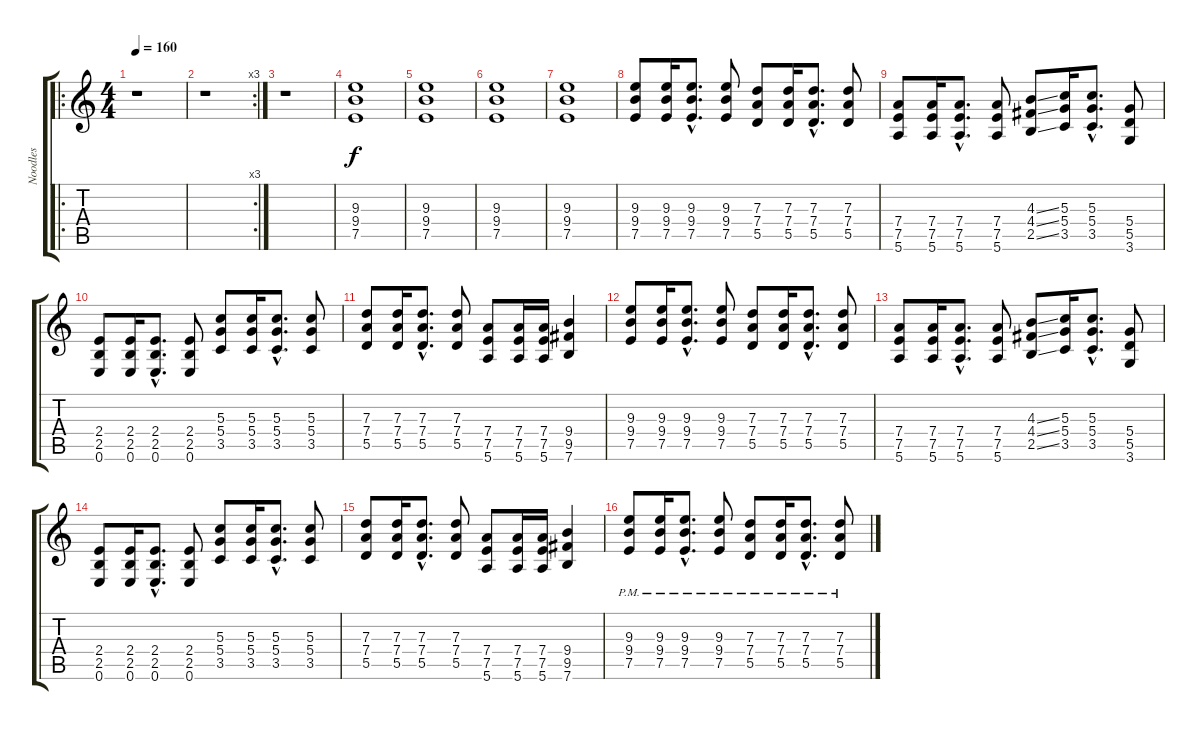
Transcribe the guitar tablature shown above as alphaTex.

\track ("Noodles" "Noodles") {instrument distortionguitar}
\staff {score tabs}
\tuning (E4 B3 G3 D3 A2 E2) {hide}
\ro
\ts (4 4)
\tempo 160
\clef g2
\ks c
r.1{dy f instrument distortionguitar} |
\rc 3
r.1 |
r.1 |
(9.3 9.4 7.5).1 |
(9.3 9.4 7.5).1 |
(9.3 9.4 7.5).1 |
(9.3 9.4 7.5).1 |
(9.3 9.4 7.5).8 (9.3 9.4 7.5).16 (9.3{hac} 9.4{hac} 7.5{hac}).8{d} (9.3 9.4 7.5).8 (7.3 7.4 5.5).8 (7.3 7.4 5.5).16 (7.3{hac} 7.4{hac} 5.5{hac}).8{d} (7.3 7.4 5.5).8 |
(7.4 7.5 5.6).8 (7.4 7.5 5.6).16 (7.4{hac} 7.5{hac} 5.6{hac}).8{d} (7.4 7.5 5.6).8 (4.3{ss} 4.4{ss} 2.5{ss}).8 (5.3 5.4 3.5).16 (5.3{hac} 5.4{hac} 3.5{hac}).8{d} (5.4 5.5 3.6).8 |
(2.4 2.5 0.6).8 (2.4 2.5 0.6).16 (2.4{hac} 2.5{hac} 0.6{hac}).8{d} (2.4 2.5 0.6).8 (5.3 5.4 3.5).8 (5.3 5.4 3.5).16 (5.3{hac} 5.4{hac} 3.5{hac}).8{d} (5.3 5.4 3.5).8 |
(7.3 7.4 5.5).8 (7.3 7.4 5.5).16 (7.3{hac} 7.4{hac} 5.5{hac}).8{d} (7.3 7.4 5.5).8 (7.4 7.5 5.6).8 (7.4 7.5 5.6).16 (7.4 7.5 5.6).16 (9.4 9.5 7.6).4 |
(9.3 9.4 7.5).8 (9.3 9.4 7.5).16 (9.3{hac} 9.4{hac} 7.5{hac}).8{d} (9.3 9.4 7.5).8 (7.3 7.4 5.5).8 (7.3 7.4 5.5).16 (7.3{hac} 7.4{hac} 5.5{hac}).8{d} (7.3 7.4 5.5).8 |
(7.4 7.5 5.6).8 (7.4 7.5 5.6).16 (7.4{hac} 7.5{hac} 5.6{hac}).8{d} (7.4 7.5 5.6).8 (4.3{ss} 4.4{ss} 2.5{ss}).8 (5.3 5.4 3.5).16 (5.3{hac} 5.4{hac} 3.5{hac}).8{d} (5.4 5.5 3.6).8 |
(2.4 2.5 0.6).8 (2.4 2.5 0.6).16 (2.4{hac} 2.5{hac} 0.6{hac}).8{d} (2.4 2.5 0.6).8 (5.3 5.4 3.5).8 (5.3 5.4 3.5).16 (5.3{hac} 5.4{hac} 3.5{hac}).8{d} (5.3 5.4 3.5).8 |
(7.3 7.4 5.5).8 (7.3 7.4 5.5).16 (7.3{hac} 7.4{hac} 5.5{hac}).8{d} (7.3 7.4 5.5).8 (7.4 7.5 5.6).8 (7.4 7.5 5.6).16 (7.4 7.5 5.6).16 (9.4 9.5 7.6).4 |
(9.3{pm} 9.4{pm} 7.5{pm}).8 (9.3{pm} 9.4{pm} 7.5{pm}).16 (9.3{hac pm} 9.4{hac pm} 7.5{hac pm}).8{d} (9.3{pm} 9.4{pm} 7.5{pm}).8 (7.3{pm} 7.4{pm} 5.5{pm}).8 (7.3{pm} 7.4{pm} 5.5{pm}).16 (7.3{hac pm} 7.4{hac pm} 5.5{hac pm}).8{d} (7.3{pm} 7.4{pm} 5.5{pm}).8
